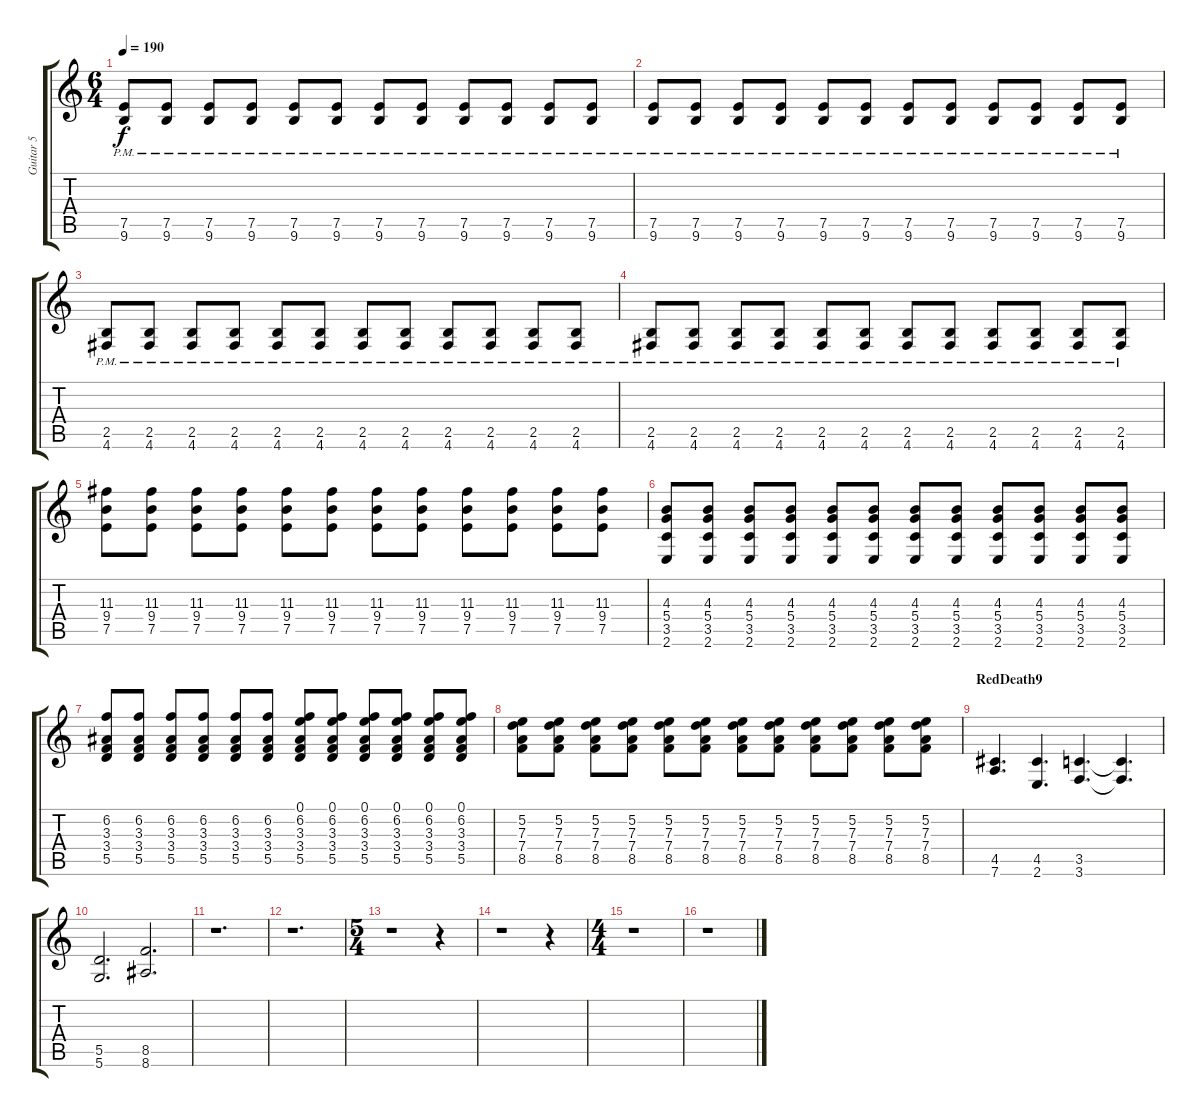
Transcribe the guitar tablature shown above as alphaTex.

\track ("Guitar 5" "Guitar 5") {instrument distortionguitar}
\staff {score tabs}
\tuning (E4 B3 G3 D3 A2 D2) {hide}
\ts (6 4)
\tempo 190
\clef g2
\ks c
(7.5{pm} 9.6{pm}).8{dy f} (7.5{pm} 9.6{pm}).8 (7.5{pm} 9.6{pm}).8 (7.5{pm} 9.6{pm}).8 (7.5{pm} 9.6{pm}).8 (7.5{pm} 9.6{pm}).8 (7.5{pm} 9.6{pm}).8 (7.5{pm} 9.6{pm}).8 (7.5{pm} 9.6{pm}).8 (7.5{pm} 9.6{pm}).8 (7.5{pm} 9.6{pm}).8 (7.5{pm} 9.6{pm}).8 |
(7.5{pm} 9.6{pm}).8 (7.5{pm} 9.6{pm}).8 (7.5{pm} 9.6{pm}).8 (7.5{pm} 9.6{pm}).8 (7.5{pm} 9.6{pm}).8 (7.5{pm} 9.6{pm}).8 (7.5{pm} 9.6{pm}).8 (7.5{pm} 9.6{pm}).8 (7.5{pm} 9.6{pm}).8 (7.5{pm} 9.6{pm}).8 (7.5{pm} 9.6{pm}).8 (7.5{pm} 9.6{pm}).8 |
(2.5{pm} 4.6{pm}).8 (2.5{pm} 4.6{pm}).8 (2.5{pm} 4.6{pm}).8 (2.5{pm} 4.6{pm}).8 (2.5{pm} 4.6{pm}).8 (2.5{pm} 4.6{pm}).8 (2.5{pm} 4.6{pm}).8 (2.5{pm} 4.6{pm}).8 (2.5{pm} 4.6{pm}).8 (2.5{pm} 4.6{pm}).8 (2.5{pm} 4.6{pm}).8 (2.5{pm} 4.6{pm}).8 |
(2.5{pm} 4.6{pm}).8 (2.5{pm} 4.6{pm}).8 (2.5{pm} 4.6{pm}).8 (2.5{pm} 4.6{pm}).8 (2.5{pm} 4.6{pm}).8 (2.5{pm} 4.6{pm}).8 (2.5{pm} 4.6{pm}).8 (2.5{pm} 4.6{pm}).8 (2.5{pm} 4.6{pm}).8 (2.5{pm} 4.6{pm}).8 (2.5{pm} 4.6{pm}).8 (2.5{pm} 4.6{pm}).8 |
(11.3 9.4 7.5).8 (11.3 9.4 7.5).8 (11.3 9.4 7.5).8 (11.3 9.4 7.5).8 (11.3 9.4 7.5).8 (11.3 9.4 7.5).8 (11.3 9.4 7.5).8 (11.3 9.4 7.5).8 (11.3 9.4 7.5).8 (11.3 9.4 7.5).8 (11.3 9.4 7.5).8 (11.3 9.4 7.5).8 |
(4.3 5.4 3.5 2.6).8 (4.3 5.4 3.5 2.6).8 (4.3 5.4 3.5 2.6).8 (4.3 5.4 3.5 2.6).8 (4.3 5.4 3.5 2.6).8 (4.3 5.4 3.5 2.6).8 (4.3 5.4 3.5 2.6).8 (4.3 5.4 3.5 2.6).8 (4.3 5.4 3.5 2.6).8 (4.3 5.4 3.5 2.6).8 (4.3 5.4 3.5 2.6).8 (4.3 5.4 3.5 2.6).8 |
(6.2 3.3 3.4 5.5).8 (6.2 3.3 3.4 5.5).8 (6.2 3.3 3.4 5.5).8 (6.2 3.3 3.4 5.5).8 (6.2 3.3 3.4 5.5).8 (6.2 3.3 3.4 5.5).8 (0.1 6.2 3.3 3.4 5.5).8 (0.1 6.2 3.3 3.4 5.5).8 (0.1 6.2 3.3 3.4 5.5).8 (0.1 6.2 3.3 3.4 5.5).8 (0.1 6.2 3.3 3.4 5.5).8 (0.1 6.2 3.3 3.4 5.5).8 |
(5.2 7.3 7.4 8.5).8 (5.2 7.3 7.4 8.5).8 (5.2 7.3 7.4 8.5).8 (5.2 7.3 7.4 8.5).8 (5.2 7.3 7.4 8.5).8 (5.2 7.3 7.4 8.5).8 (5.2 7.3 7.4 8.5).8 (5.2 7.3 7.4 8.5).8 (5.2 7.3 7.4 8.5).8 (5.2 7.3 7.4 8.5).8 (5.2 7.3 7.4 8.5).8 (5.2 7.3 7.4 8.5).8 |
\section ("" "RedDeath9")
(4.5 7.6).4{d} (4.5 2.6).4{d} (3.5 3.6).4{d} (3.5{t} 3.6{t}).4{d} |
(5.5 5.6).2{d} (8.5 8.6).2{d} |
r.1{d} |
r.1{d} |
\ts (5 4)
r.1 r.4 |
r.1 r.4 |
\ts (4 4)
r.1 |
r.1
